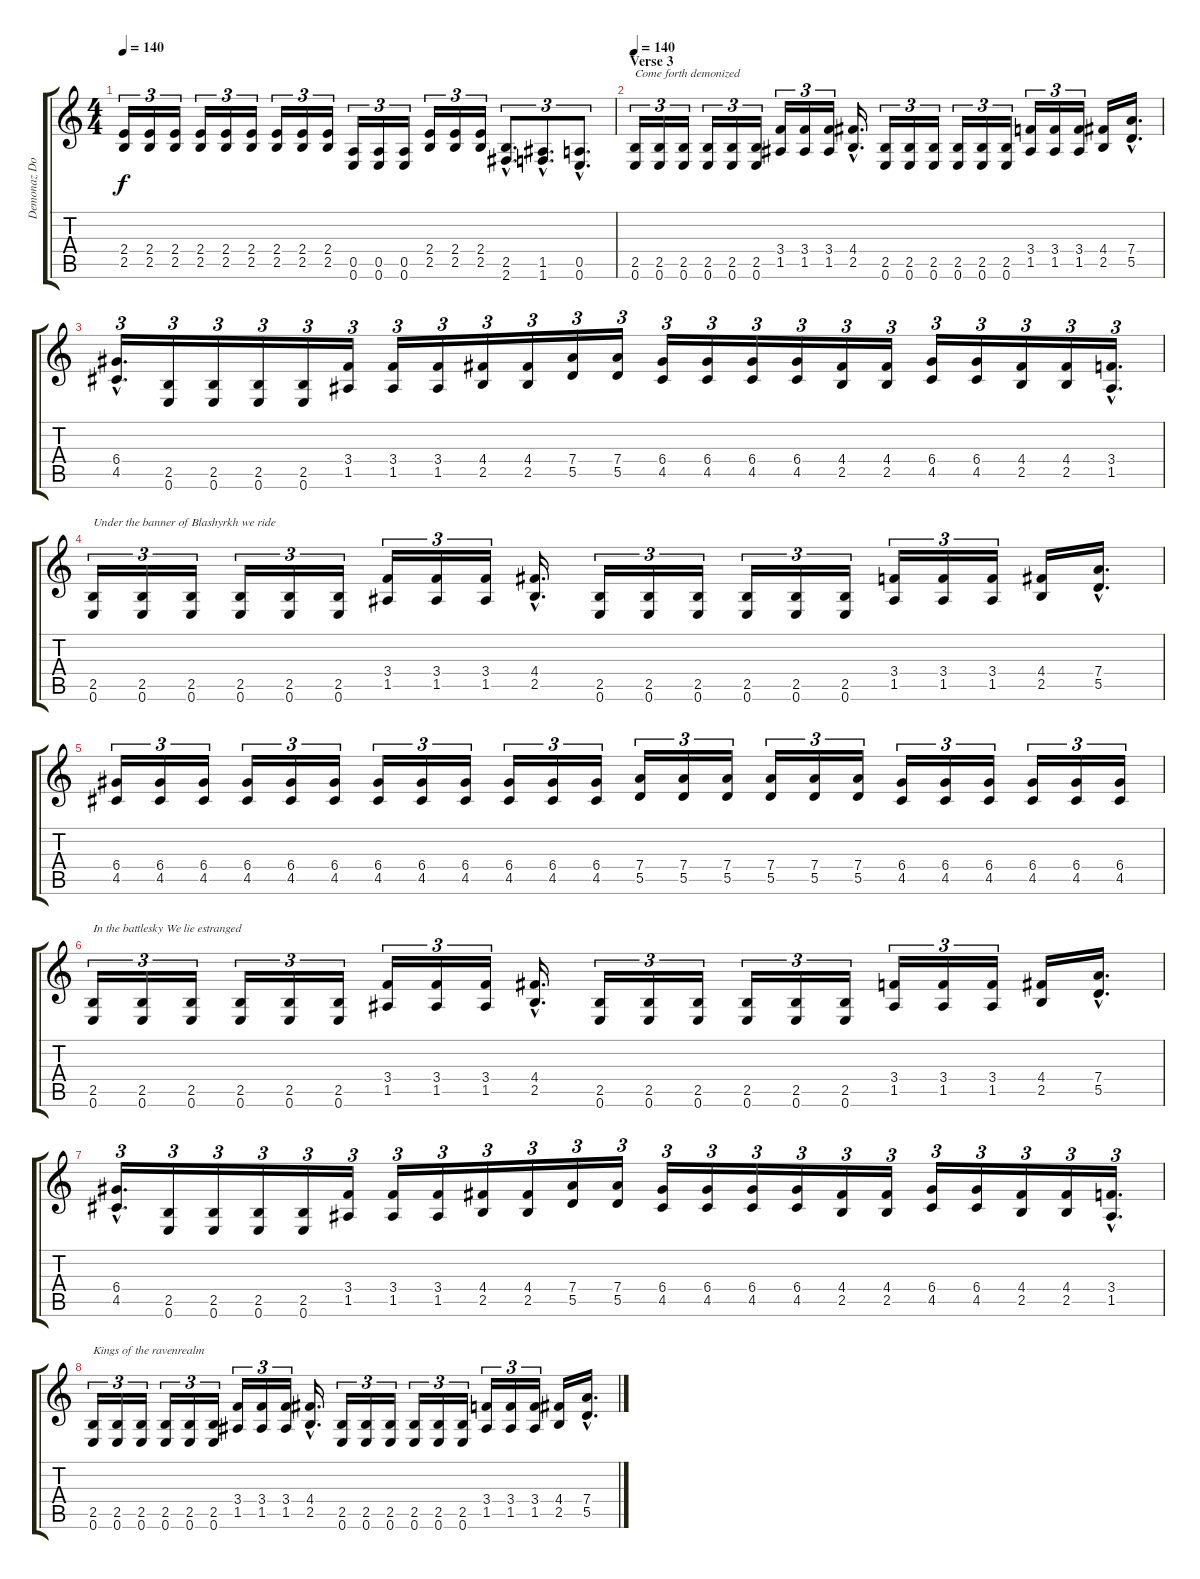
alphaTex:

\track ("Demonaz Doom Occulta" "Demonaz Do") {instrument distortionguitar}
\staff {score tabs}
\tuning (E4 B3 G3 D3 A2 E2) {hide}
\ts (4 4)
\tempo 140
\clef g2
\ks c
(2.4 2.5).16{tu (3 2) dy f} (2.4 2.5).16{tu (3 2)} (2.4 2.5).16{tu (3 2)} (2.4 2.5).16{tu (3 2)} (2.4 2.5).16{tu (3 2)} (2.4 2.5).16{tu (3 2)} (2.4 2.5).16{tu (3 2)} (2.4 2.5).16{tu (3 2)} (2.4 2.5).16{tu (3 2)} (0.5 0.6).16{tu (3 2)} (0.5 0.6).16{tu (3 2)} (0.5 0.6).16{tu (3 2)} (2.4 2.5).16{tu (3 2)} (2.4 2.5).16{tu (3 2)} (2.4 2.5).16{tu (3 2)} (2.5{hac} 2.6{hac}).8{d tu (3 2)} (1.5{hac} 1.6{hac}).8{d tu (3 2)} (0.5{hac} 0.6{hac}).8{d tu (3 2)} |
\section ("" "Verse 3")
\tempo 140
(2.5 0.6).16{tu (3 2) txt "Come forth demonized"} (2.5 0.6).16{tu (3 2)} (2.5 0.6).16{tu (3 2)} (2.5 0.6).16{tu (3 2)} (2.5 0.6).16{tu (3 2)} (2.5 0.6).16{tu (3 2)} (3.4 1.5).16{tu (3 2)} (3.4 1.5).16{tu (3 2)} (3.4 1.5).16{tu (3 2)} (4.4{hac} 2.5{hac}).16{d} (2.5 0.6).16{tu (3 2)} (2.5 0.6).16{tu (3 2)} (2.5 0.6).16{tu (3 2)} (2.5 0.6).16{tu (3 2)} (2.5 0.6).16{tu (3 2)} (2.5 0.6).16{tu (3 2)} (3.4 1.5).16{tu (3 2)} (3.4 1.5).16{tu (3 2)} (3.4 1.5).16{tu (3 2)} (4.4 2.5).16 (7.4{hac} 5.5{hac}).16{d} |
(6.4{hac} 4.5{hac}).16{d tu (3 2)} (2.5 0.6).16{tu (3 2)} (2.5 0.6).16{tu (3 2)} (2.5 0.6).16{tu (3 2)} (2.5 0.6).16{tu (3 2)} (3.4 1.5).16{tu (3 2)} (3.4 1.5).16{tu (3 2)} (3.4 1.5).16{tu (3 2)} (4.4 2.5).16{tu (3 2)} (4.4 2.5).16{tu (3 2)} (7.4 5.5).16{tu (3 2)} (7.4 5.5).16{tu (3 2)} (6.4 4.5).16{tu (3 2)} (6.4 4.5).16{tu (3 2)} (6.4 4.5).16{tu (3 2)} (6.4 4.5).16{tu (3 2)} (4.4 2.5).16{tu (3 2)} (4.4 2.5).16{tu (3 2)} (6.4 4.5).16{tu (3 2)} (6.4 4.5).16{tu (3 2)} (4.4 2.5).16{tu (3 2)} (4.4 2.5).16{tu (3 2)} (3.4{hac} 1.5{hac}).16{d tu (3 2)} |
(2.5 0.6).16{tu (3 2) txt "Under the banner of Blashyrkh we ride"} (2.5 0.6).16{tu (3 2)} (2.5 0.6).16{tu (3 2)} (2.5 0.6).16{tu (3 2)} (2.5 0.6).16{tu (3 2)} (2.5 0.6).16{tu (3 2)} (3.4 1.5).16{tu (3 2)} (3.4 1.5).16{tu (3 2)} (3.4 1.5).16{tu (3 2)} (4.4{hac} 2.5{hac}).16{d} (2.5 0.6).16{tu (3 2)} (2.5 0.6).16{tu (3 2)} (2.5 0.6).16{tu (3 2)} (2.5 0.6).16{tu (3 2)} (2.5 0.6).16{tu (3 2)} (2.5 0.6).16{tu (3 2)} (3.4 1.5).16{tu (3 2)} (3.4 1.5).16{tu (3 2)} (3.4 1.5).16{tu (3 2)} (4.4 2.5).16 (7.4{hac} 5.5{hac}).16{d} |
(6.4 4.5).16{tu (3 2)} (6.4 4.5).16{tu (3 2)} (6.4 4.5).16{tu (3 2)} (6.4 4.5).16{tu (3 2)} (6.4 4.5).16{tu (3 2)} (6.4 4.5).16{tu (3 2)} (6.4 4.5).16{tu (3 2)} (6.4 4.5).16{tu (3 2)} (6.4 4.5).16{tu (3 2)} (6.4 4.5).16{tu (3 2)} (6.4 4.5).16{tu (3 2)} (6.4 4.5).16{tu (3 2)} (7.4 5.5).16{tu (3 2)} (7.4 5.5).16{tu (3 2)} (7.4 5.5).16{tu (3 2)} (7.4 5.5).16{tu (3 2)} (7.4 5.5).16{tu (3 2)} (7.4 5.5).16{tu (3 2)} (6.4 4.5).16{tu (3 2)} (6.4 4.5).16{tu (3 2)} (6.4 4.5).16{tu (3 2)} (6.4 4.5).16{tu (3 2)} (6.4 4.5).16{tu (3 2)} (6.4 4.5).16{tu (3 2)} |
(2.5 0.6).16{tu (3 2) txt "In the battlesky We lie estranged"} (2.5 0.6).16{tu (3 2)} (2.5 0.6).16{tu (3 2)} (2.5 0.6).16{tu (3 2)} (2.5 0.6).16{tu (3 2)} (2.5 0.6).16{tu (3 2)} (3.4 1.5).16{tu (3 2)} (3.4 1.5).16{tu (3 2)} (3.4 1.5).16{tu (3 2)} (4.4{hac} 2.5{hac}).16{d} (2.5 0.6).16{tu (3 2)} (2.5 0.6).16{tu (3 2)} (2.5 0.6).16{tu (3 2)} (2.5 0.6).16{tu (3 2)} (2.5 0.6).16{tu (3 2)} (2.5 0.6).16{tu (3 2)} (3.4 1.5).16{tu (3 2)} (3.4 1.5).16{tu (3 2)} (3.4 1.5).16{tu (3 2)} (4.4 2.5).16 (7.4{hac} 5.5{hac}).16{d} |
(6.4{hac} 4.5{hac}).16{d tu (3 2)} (2.5 0.6).16{tu (3 2)} (2.5 0.6).16{tu (3 2)} (2.5 0.6).16{tu (3 2)} (2.5 0.6).16{tu (3 2)} (3.4 1.5).16{tu (3 2)} (3.4 1.5).16{tu (3 2)} (3.4 1.5).16{tu (3 2)} (4.4 2.5).16{tu (3 2)} (4.4 2.5).16{tu (3 2)} (7.4 5.5).16{tu (3 2)} (7.4 5.5).16{tu (3 2)} (6.4 4.5).16{tu (3 2)} (6.4 4.5).16{tu (3 2)} (6.4 4.5).16{tu (3 2)} (6.4 4.5).16{tu (3 2)} (4.4 2.5).16{tu (3 2)} (4.4 2.5).16{tu (3 2)} (6.4 4.5).16{tu (3 2)} (6.4 4.5).16{tu (3 2)} (4.4 2.5).16{tu (3 2)} (4.4 2.5).16{tu (3 2)} (3.4{hac} 1.5{hac}).16{d tu (3 2)} |
(2.5 0.6).16{tu (3 2) txt "Kings of the ravenrealm"} (2.5 0.6).16{tu (3 2)} (2.5 0.6).16{tu (3 2)} (2.5 0.6).16{tu (3 2)} (2.5 0.6).16{tu (3 2)} (2.5 0.6).16{tu (3 2)} (3.4 1.5).16{tu (3 2)} (3.4 1.5).16{tu (3 2)} (3.4 1.5).16{tu (3 2)} (4.4{hac} 2.5{hac}).16{d} (2.5 0.6).16{tu (3 2)} (2.5 0.6).16{tu (3 2)} (2.5 0.6).16{tu (3 2)} (2.5 0.6).16{tu (3 2)} (2.5 0.6).16{tu (3 2)} (2.5 0.6).16{tu (3 2)} (3.4 1.5).16{tu (3 2)} (3.4 1.5).16{tu (3 2)} (3.4 1.5).16{tu (3 2)} (4.4 2.5).16 (7.4{hac} 5.5{hac}).16{d}
